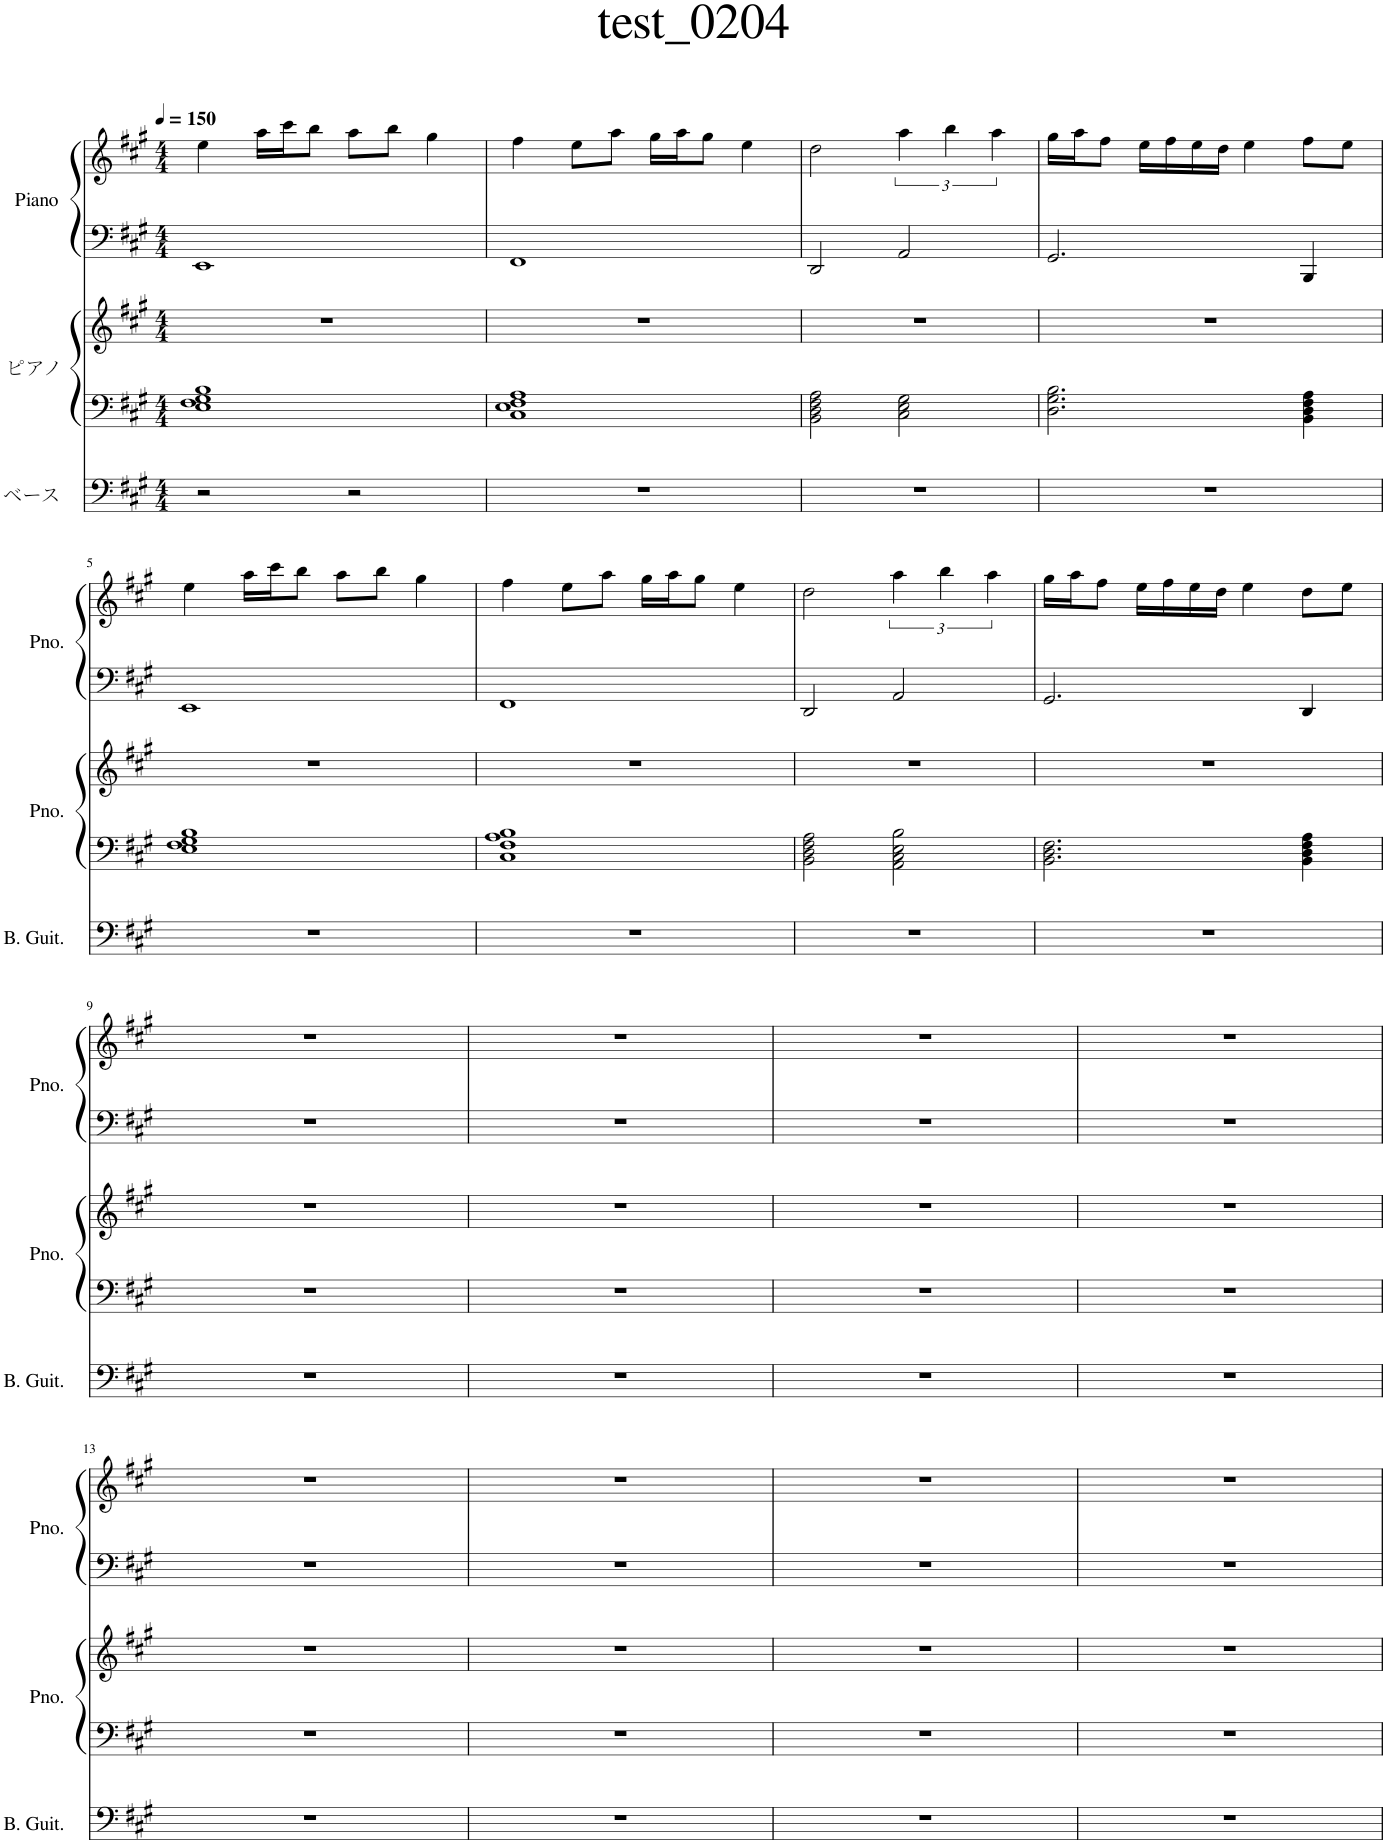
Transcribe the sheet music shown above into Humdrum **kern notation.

**kern	**kern	**kern	**kern	**kern
*part3	*part2	*part2	*part1	*part1
*staff5	*staff4	*staff3	*staff2	*staff1
*I"ベース	*I"ピアノ	*	*I"Piano	*
*	*	*	*I'Pno.	*
*clefF4	*clefF4	*clefG2	*clefF4	*clefG2
*Trd7c12	*	*	*	*
*k[f#c#g#]	*k[f#c#g#]	*k[f#c#g#]	*k[f#c#g#]	*k[f#c#g#]
*M4/4	*M4/4	*M4/4	*M4/4	*M4/4
*MM150	*MM150	*MM150	*MM150	*MM150
=1	=1	=1	=1	=1
2r	1E 1F# 1G# 1B	1r	1EE	4ee\
.	.	.	.	16aa\LL
.	.	.	.	16ccc#\J
.	.	.	.	8bb\J
2r	.	.	.	8aa\L
.	.	.	.	8bb\J
.	.	.	.	4gg#\
=2	=2	=2	=2	=2
1r	1C# 1E 1F# 1A	1r	1FF#	4ff#\
.	.	.	.	8ee\L
.	.	.	.	8aa\J
.	.	.	.	16gg#\LL
.	.	.	.	16aa\J
.	.	.	.	8gg#\J
.	.	.	.	4ee\
=3	=3	=3	=3	=3
1r	2BB\ 2D\ 2F#\ 2A\	1r	2DD/	2dd\
.	2C#\ 2E\ 2G#\	.	2AA/	6aa\
.	.	.	.	6bb\
.	.	.	.	6aa\
=4	=4	=4	=4	=4
1r	2.D\ 2.G#\ 2.B\	1r	2.GG#/	16gg#\LL
.	.	.	.	16aa\J
.	.	.	.	8ff#\J
.	.	.	.	16ee\LL
.	.	.	.	16ff#\
.	.	.	.	16ee\
.	.	.	.	16dd\JJ
.	.	.	.	4ee\
.	4BB\ 4D\ 4F#\ 4A\	.	4BBB/	8ff#\L
.	.	.	.	8ee\J
!!LO:LB:g=z
=5	=5	=5	=5	=5
1r	1E 1F# 1G# 1B	1r	1EE	4ee\
.	.	.	.	16aa\LL
.	.	.	.	16ccc#\J
.	.	.	.	8bb\J
.	.	.	.	8aa\L
.	.	.	.	8bb\J
.	.	.	.	4gg#\
=6	=6	=6	=6	=6
1r	1C# 1F# 1A 1B	1r	1FF#	4ff#\
.	.	.	.	8ee\L
.	.	.	.	8aa\J
.	.	.	.	16gg#\LL
.	.	.	.	16aa\J
.	.	.	.	8gg#\J
.	.	.	.	4ee\
=7	=7	=7	=7	=7
1r	2BB\ 2D\ 2F#\ 2A\	1r	2DD/	2dd\
.	2AA\ 2C#\ 2E\ 2B\	.	2AA/	6aa\
.	.	.	.	6bb\
.	.	.	.	6aa\
=8	=8	=8	=8	=8
1r	2.BB\ 2.D\ 2.F#\	1r	2.GG#/	16gg#\LL
.	.	.	.	16aa\J
.	.	.	.	8ff#\J
.	.	.	.	16ee\LL
.	.	.	.	16ff#\
.	.	.	.	16ee\
.	.	.	.	16dd\JJ
.	.	.	.	4ee\
.	4BB\ 4D\ 4F#\ 4A\	.	4DD/	8dd\L
.	.	.	.	8ee\J
!!LO:LB:g=z
=9	=9	=9	=9	=9
1r	1r	1r	1r	1r
=10	=10	=10	=10	=10
1r	1r	1r	1r	1r
=11	=11	=11	=11	=11
1r	1r	1r	1r	1r
=12	=12	=12	=12	=12
1r	1r	1r	1r	1r
!!LO:LB:g=z
=13	=13	=13	=13	=13
1r	1r	1r	1r	1r
=14	=14	=14	=14	=14
1r	1r	1r	1r	1r
=15	=15	=15	=15	=15
1r	1r	1r	1r	1r
=16	=16	=16	=16	=16
1r	1r	1r	1r	1r
=	=	=	=	=
*-	*-	*-	*-	*-
